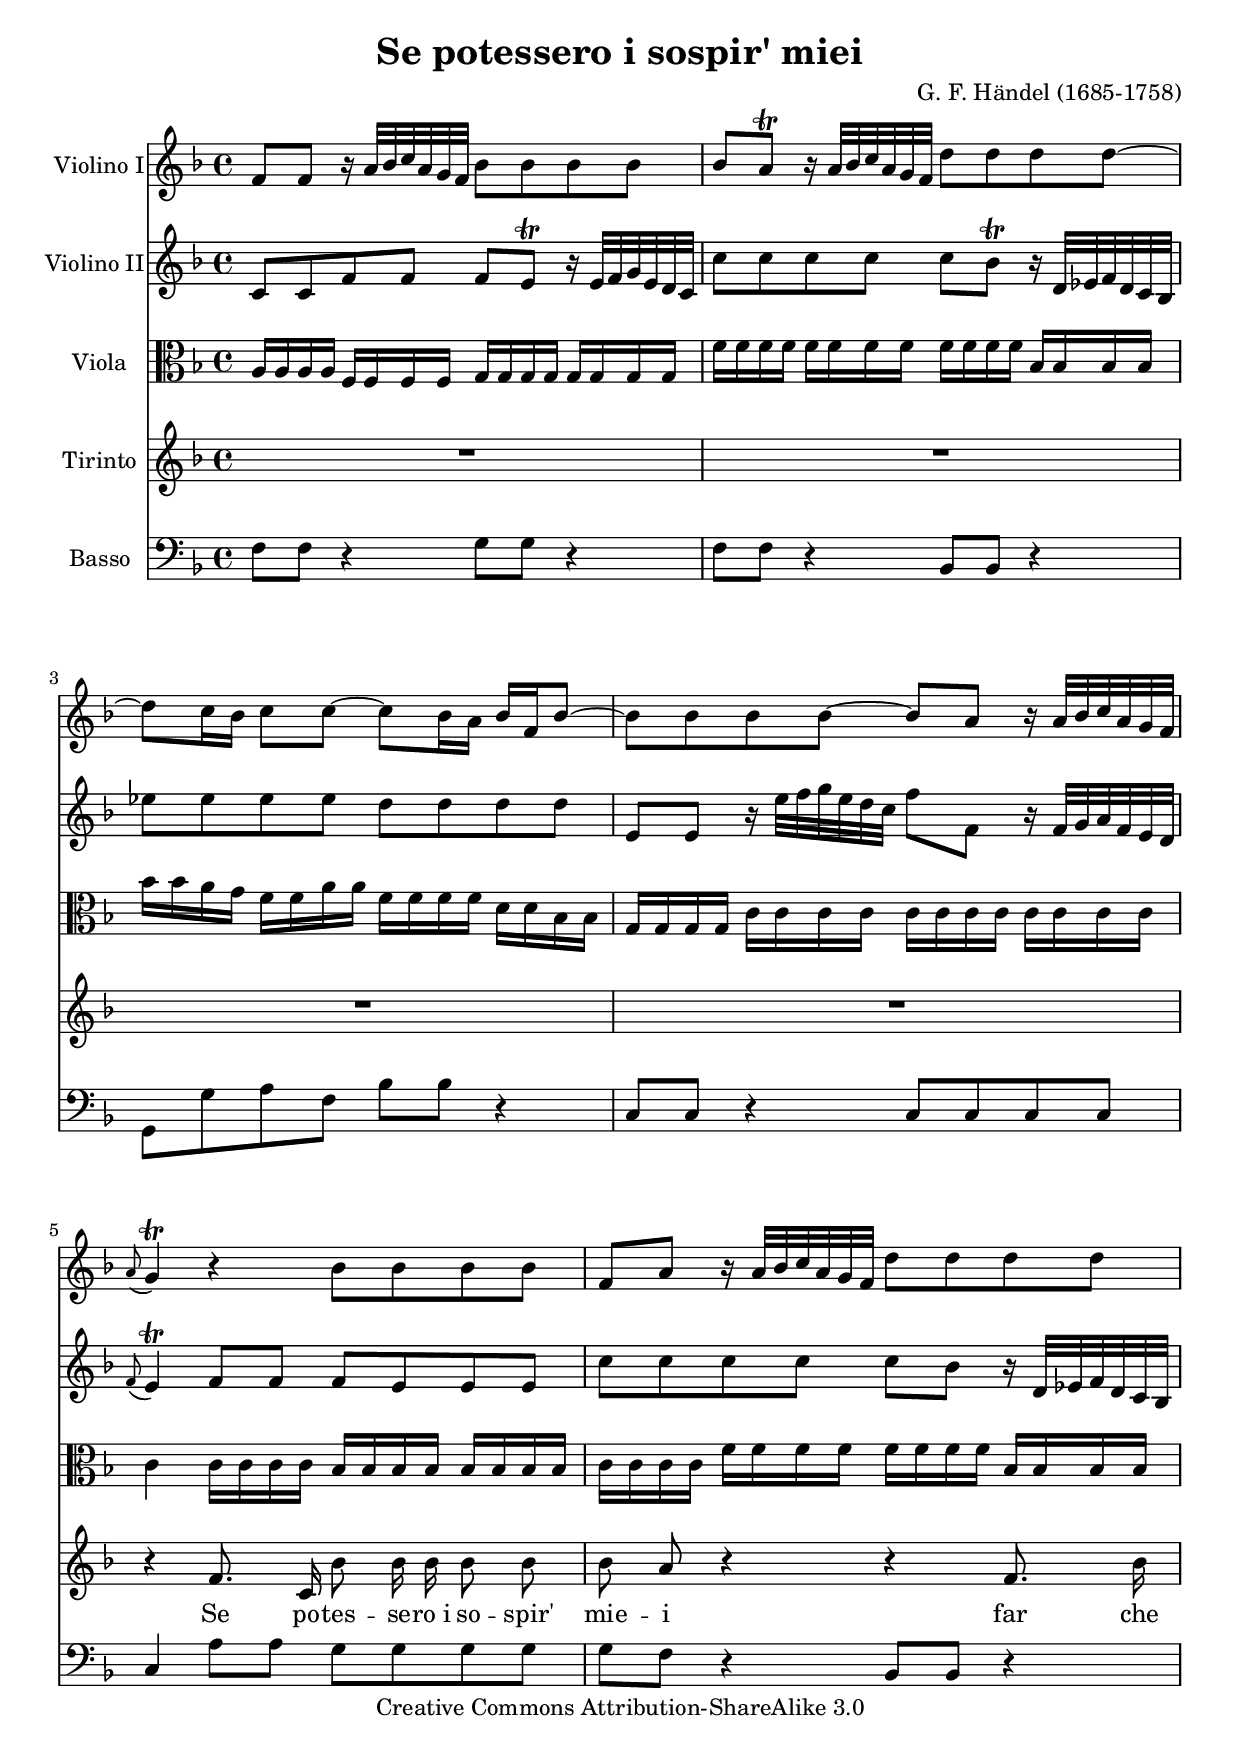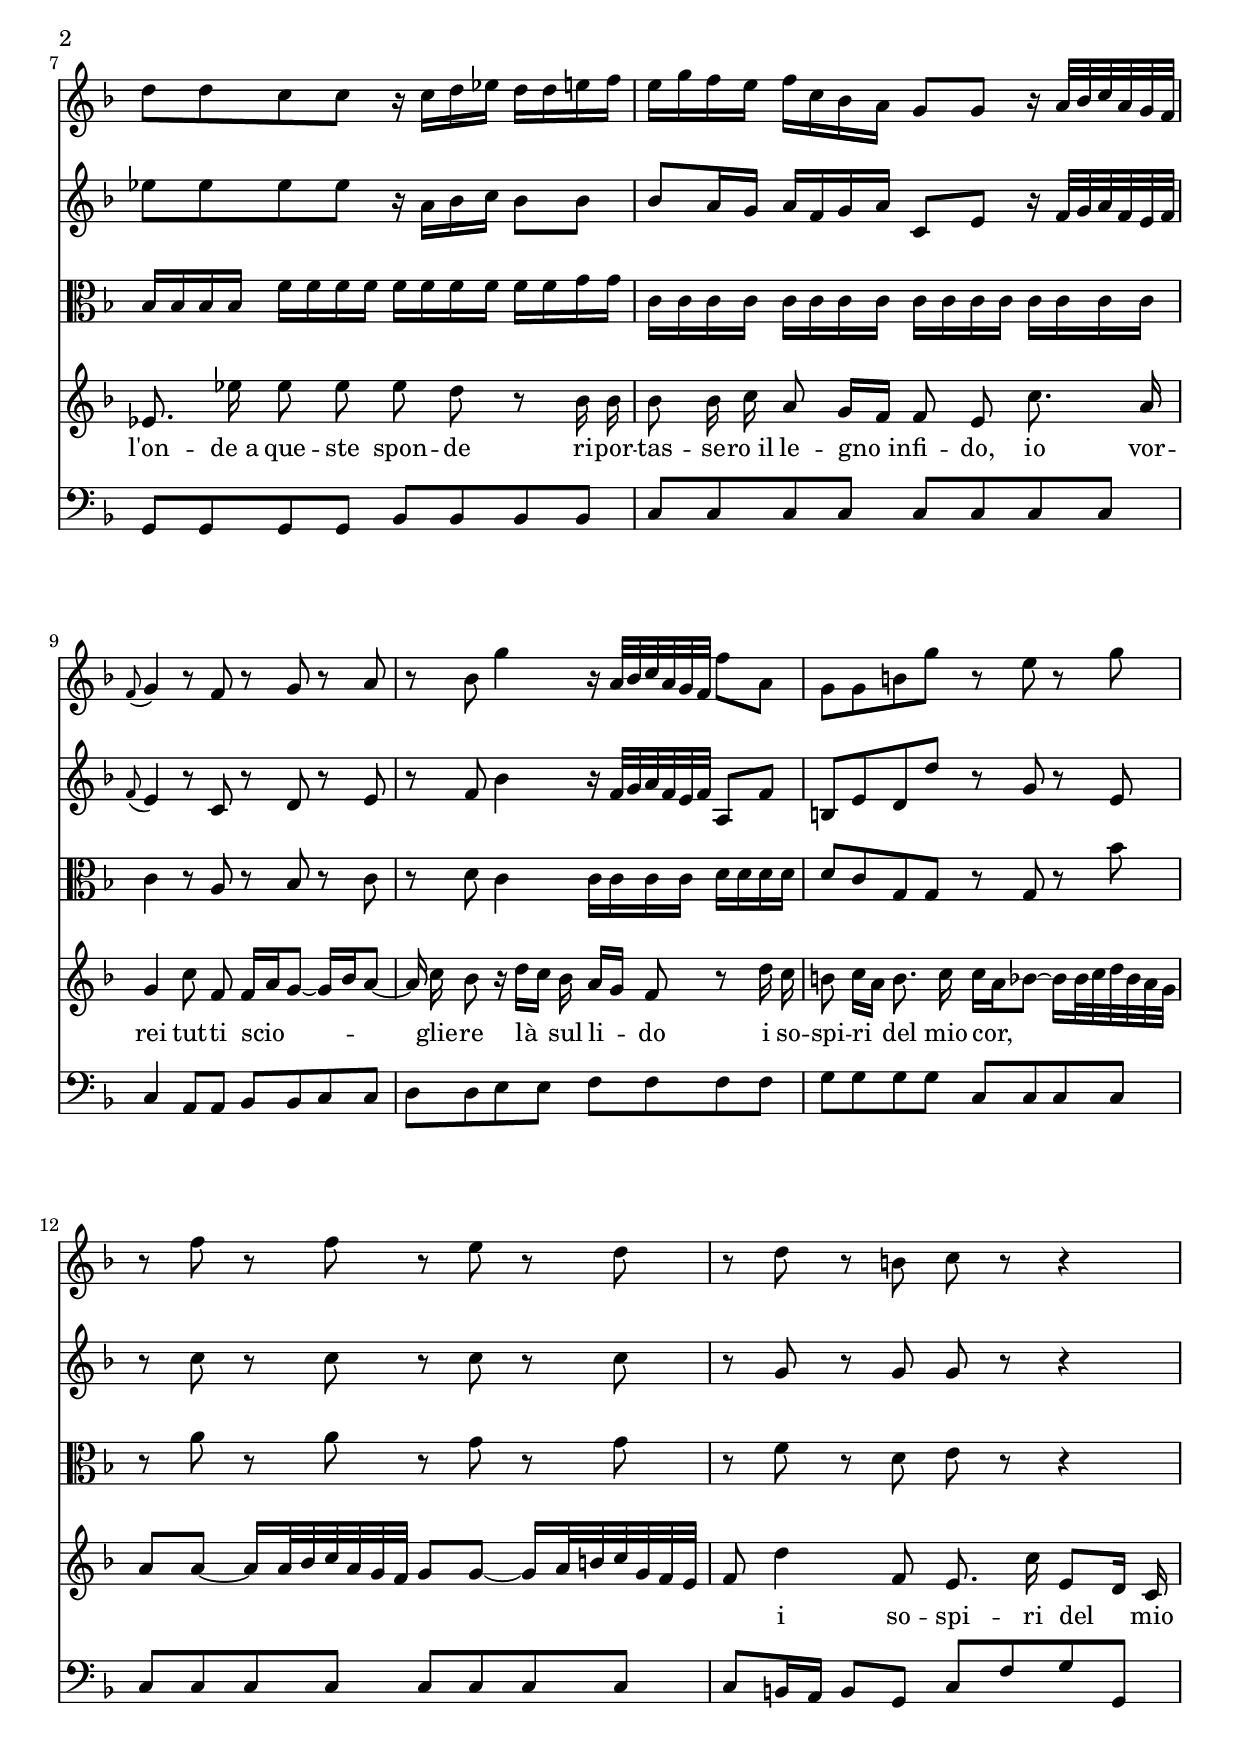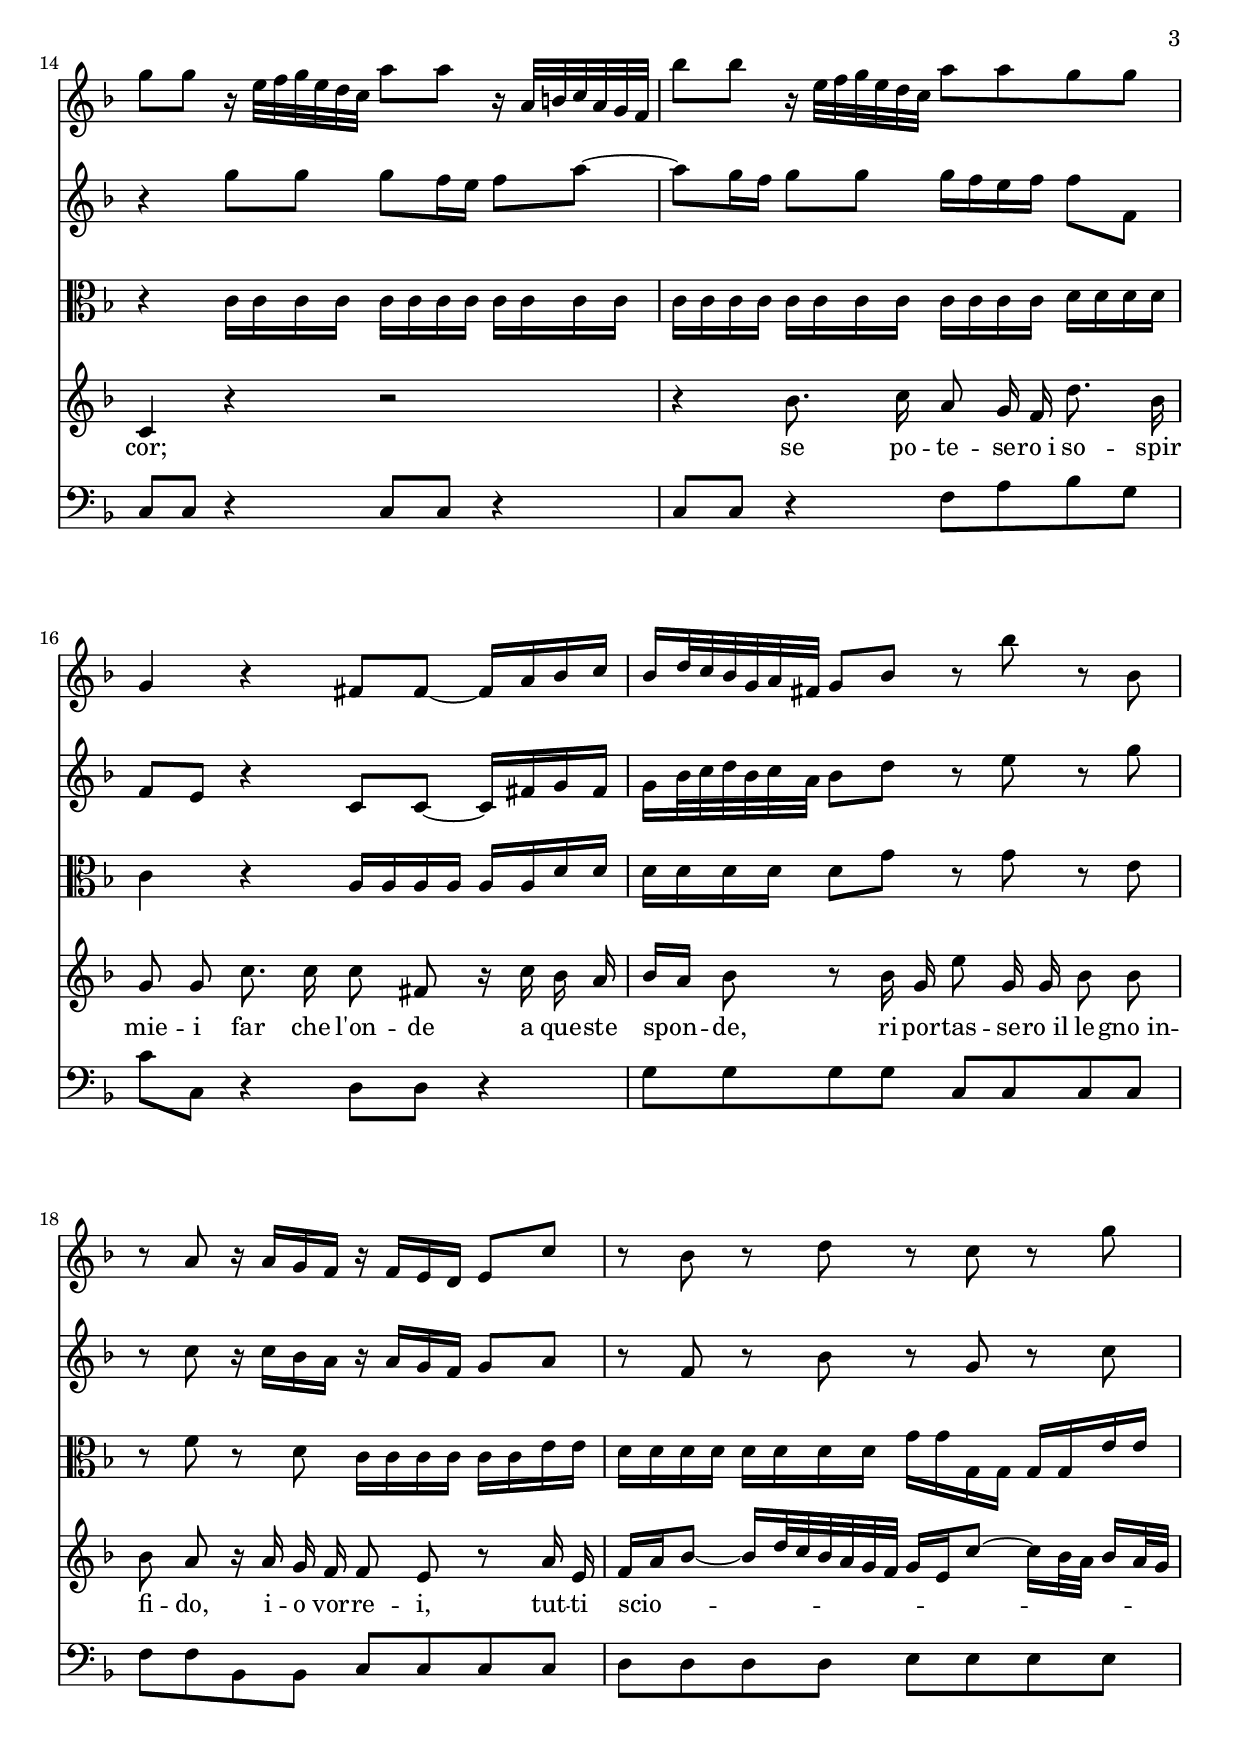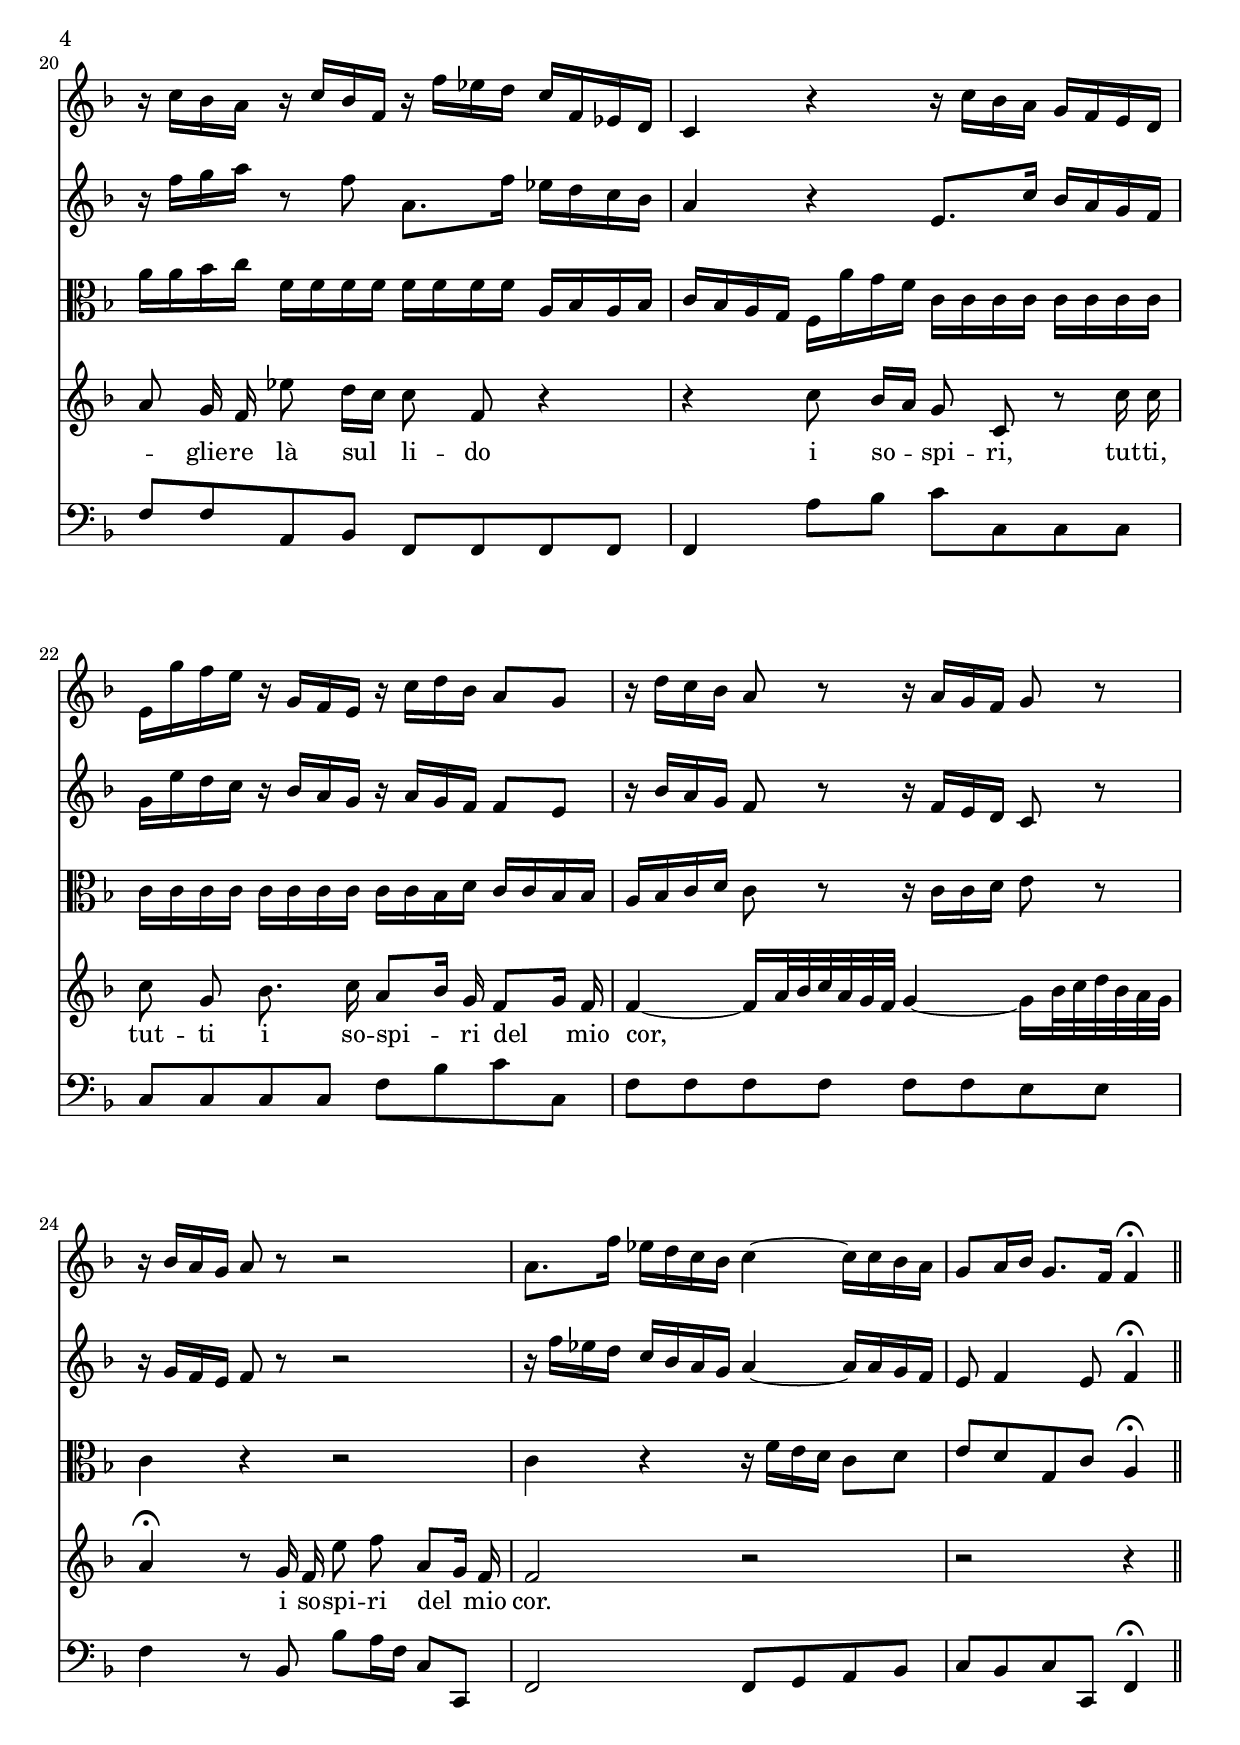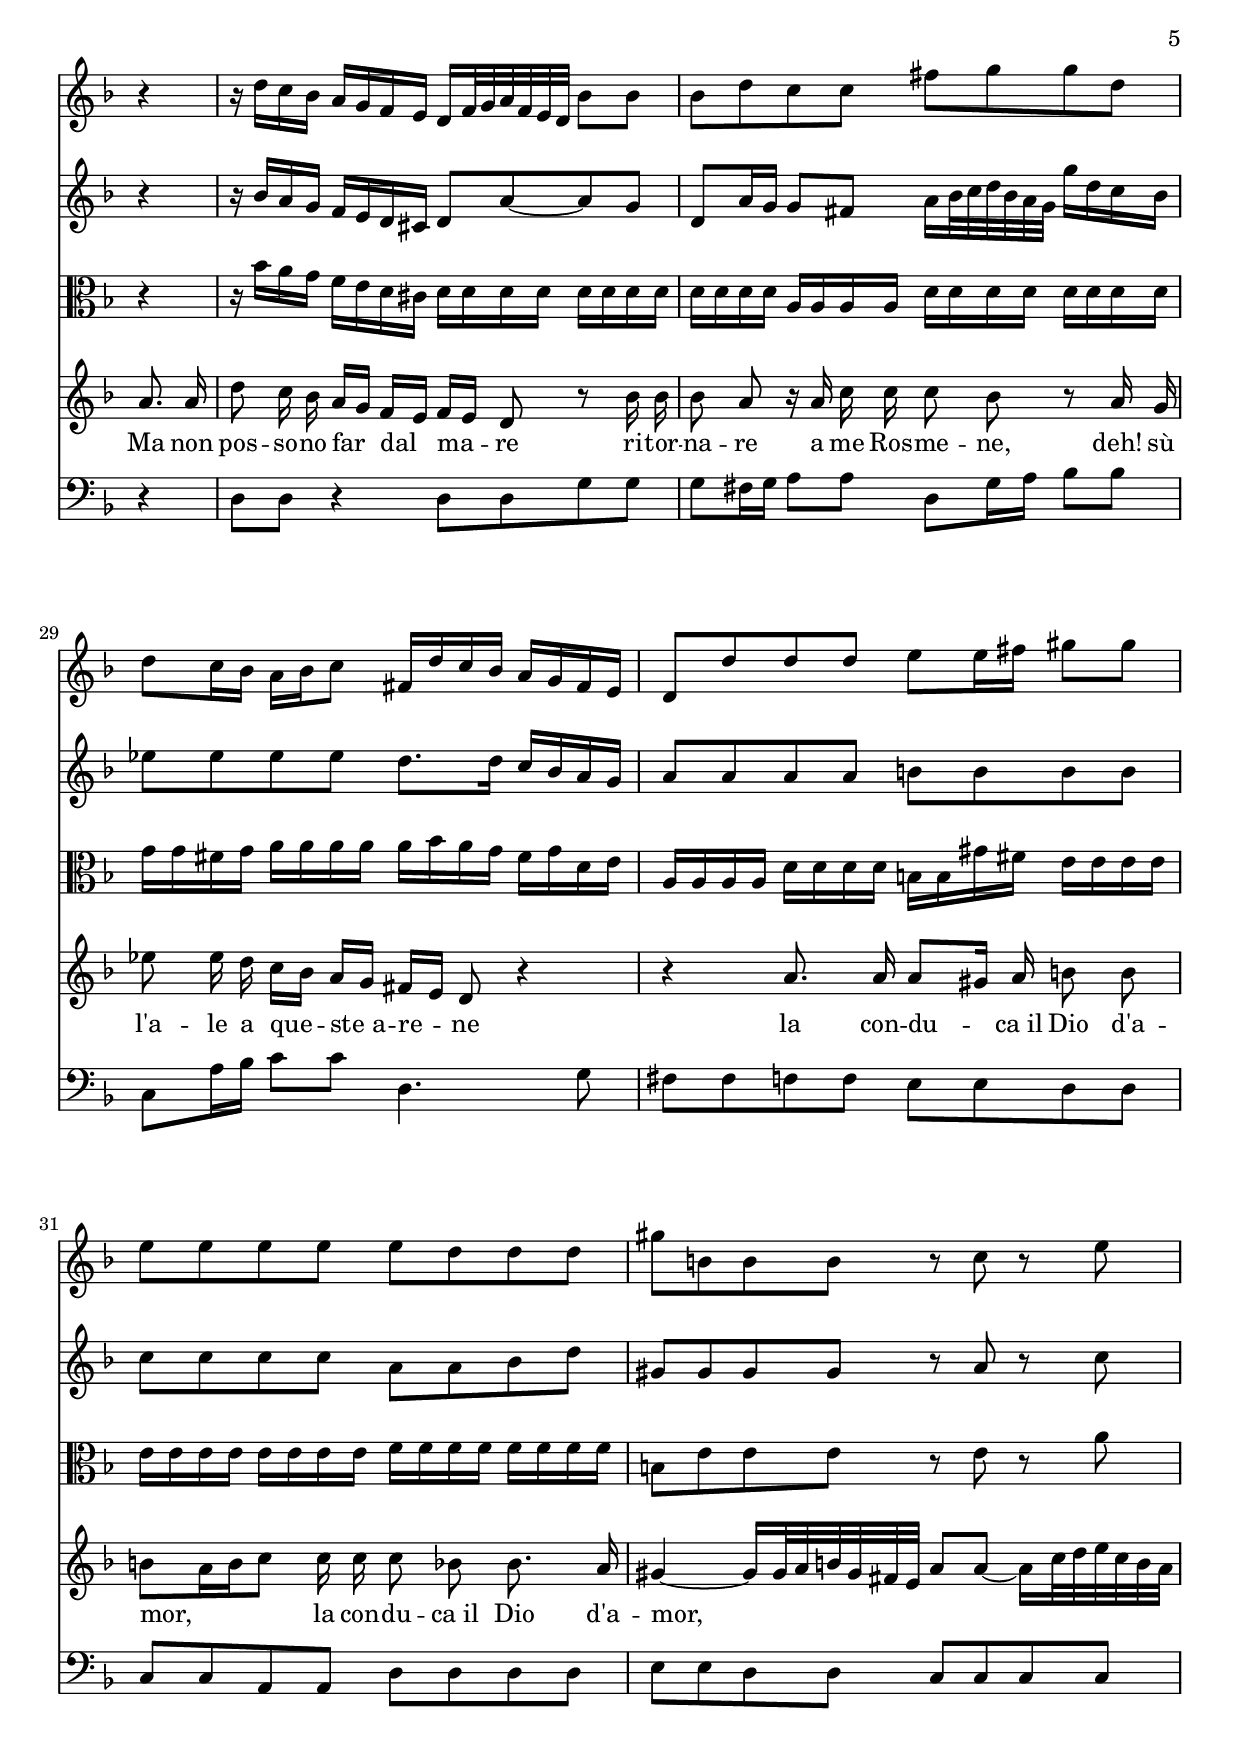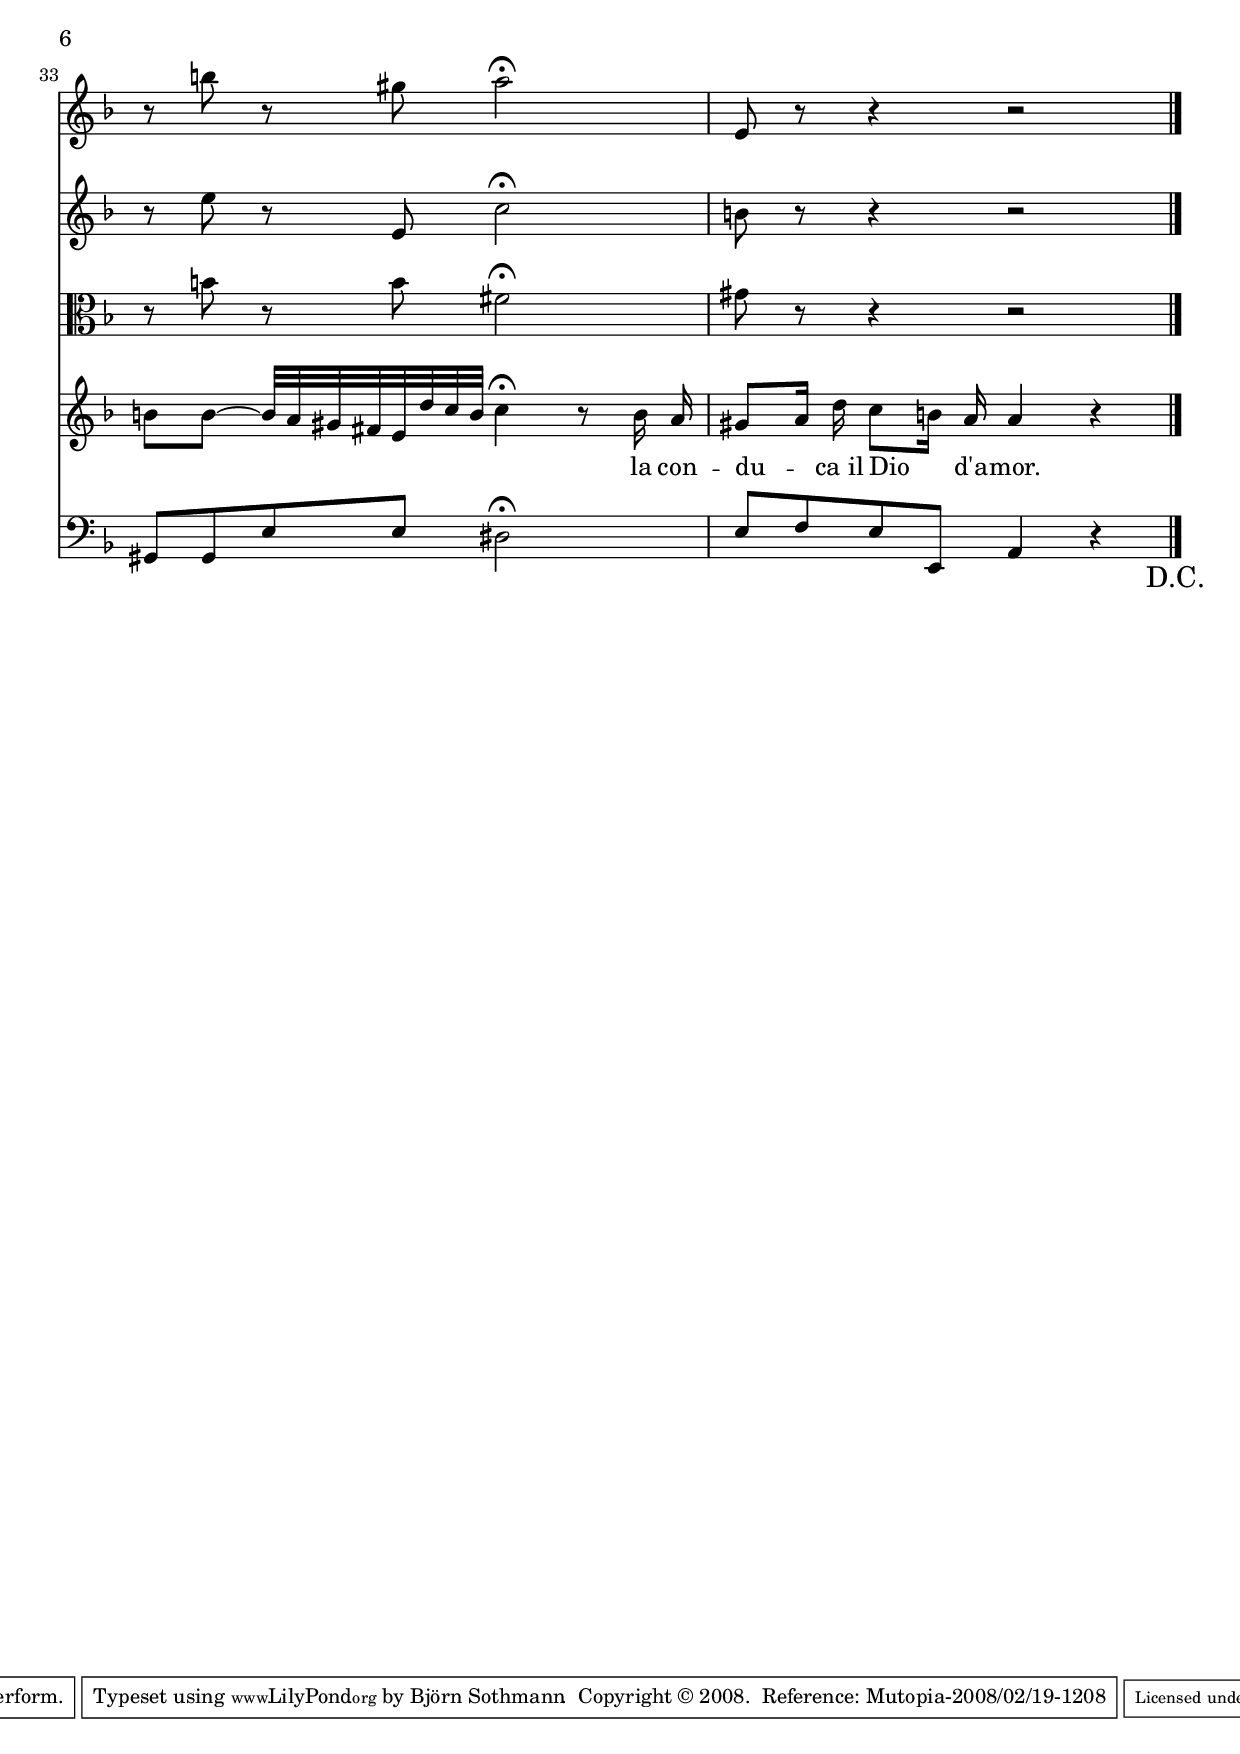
% Created on Tue Jan 01 11:38:27 CET 2008
\version "2.10.33"

\header {
	title = "Se potessero i sospir' miei"
	composer = "G. F. Händel (1685-1758)"
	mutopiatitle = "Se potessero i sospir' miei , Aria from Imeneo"
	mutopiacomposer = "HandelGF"
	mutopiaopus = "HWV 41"
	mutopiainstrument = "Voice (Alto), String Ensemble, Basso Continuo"
	date = "1738-1740"
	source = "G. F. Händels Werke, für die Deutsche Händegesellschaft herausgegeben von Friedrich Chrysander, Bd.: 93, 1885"
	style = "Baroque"
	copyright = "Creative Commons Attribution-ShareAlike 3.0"
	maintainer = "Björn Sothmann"
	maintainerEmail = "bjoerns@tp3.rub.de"
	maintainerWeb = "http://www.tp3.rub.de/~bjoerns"
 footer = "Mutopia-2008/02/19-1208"
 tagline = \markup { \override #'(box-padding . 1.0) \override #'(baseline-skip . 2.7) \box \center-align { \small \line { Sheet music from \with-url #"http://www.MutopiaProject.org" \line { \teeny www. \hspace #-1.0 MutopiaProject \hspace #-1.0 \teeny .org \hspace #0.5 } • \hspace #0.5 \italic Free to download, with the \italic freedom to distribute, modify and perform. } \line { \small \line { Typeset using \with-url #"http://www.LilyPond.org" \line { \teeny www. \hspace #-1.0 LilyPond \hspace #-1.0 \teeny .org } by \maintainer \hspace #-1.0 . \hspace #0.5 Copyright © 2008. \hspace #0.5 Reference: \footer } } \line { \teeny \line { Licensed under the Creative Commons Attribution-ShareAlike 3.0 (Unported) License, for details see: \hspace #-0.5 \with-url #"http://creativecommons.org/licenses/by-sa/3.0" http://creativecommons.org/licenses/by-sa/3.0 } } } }
}

\include "deutsch.ly"

verse= \lyricmode {
Se po -- tes -- se -- ro_i so -- spir' mie -- i far che l'on -- de_a que -- ste spon -- de ri -- por -- tas -- se -- ro_il le -- gno_in -- fi -- do, io vor -- rei tut -- ti scio -- glie -- re là sul li -- do i so -- spi -- ri del mio cor, i so -- spi -- ri del mio cor; se po -- te -- se -- ro_i so -- spir mie -- i far che l'on -- de a que -- ste spon -- de, ri -- por -- tas -- se -- ro_il le -- gno_in -- fi -- do, i -- o vor -- re -- i, tut -- ti scio -- glie -- re là sul li -- do i so -- spi -- ri, tut -- ti, tut -- ti i so -- spi -- ri del mio cor, i so -- spi -- ri del mio cor.
Ma non pos -- so -- no far dal ma -- re ri -- tor -- na -- re a me Ros -- me -- ne, deh! sù l'a -- le a que -- ste_a -- re -- ne la con -- du -- ca_il Dio d'a -- mor, la con -- du -- ca_il Dio d'a -- mor, la con -- du -- ca_il Dio d'a -- mor.
}
 

staffViolin = \new Staff  {
	\time 4/4
	\override Score.MetronomeMark #'stencil = ##f
	\tempo 4 = 40 
	\set Staff.instrumentName="Violino I"
	\set Staff.midiInstrument="violin"
	\key f \major
	\clef treble
	\relative c' {
		f8 f r16 a32 b c a g f b8 b b b |
		b a\trill r16 a32 b c a g f d'8 d d d~ |
		d c16 b c8 c~ c b16 a b f b8~ |
		b b b b~ b a r16 a32 b c a g f |
		\appoggiatura a8 g4\trill r b8 b b b |
		f a r16 a32 b c a g f d'8 d d d |
		d d c c r16 c d es d d e f |
		e g f e f c b a g8 g r16 a32 b c a g f |
		\appoggiatura f8 g4 r8 f r g r a |
		r b g'4 r16 a,32 b c a g f f'8 a, |
		g g h g' r e r g |
		r f r f r e r d |
		r d r h c r r4 |
		g'8 g r16 e32 f g e d c a'8 a r16 a,32 h c a g f |
		b'8 b r16 e,32 f g e d c a'8 a g g |
		g,4 r fis8 fis~ fis16 a b c |
		b d32 c b g a fis g8 b r b' r b, |
		r a r16 a g f r f e d e8 c' |
		r b r d r c r g' |
		r16 c, b a r c b f r f' es d c f, es d |
		c4 r r16 c' b a g f e d |
		e g' f e r g, f e r c' d b a8 g |
		r16 d' c b a8 r r16 a g f g8 r |
		r16 b a g a8 r r2 |
		a8. f'16 es d c b c4~ c16 c b a |
		g8 a16 b g8. f16 f4\fermata \bar "||" r4 |
		r16 d' c b a g f e d f32 g a f e d b'8 b |
		b d c c fis g g d |
		d c16 b a b c8 fis,16 d' c b a g fis e |
		d8 d' d d e e16 fis gis8 gis |
		e e e e e d d d |
		gis h, h h r c r e |
		r h' r gis a2\fermata |
		e,8 r r4 r2 \override Score.RehearsalMark #'direction = #DOWN \once \override Score.RehearsalMark #'break-visibility =
		#begin-of-line-invisible \mark \markup { "D.C." } |
	\bar "|."
	}

}
staffViolinII = \new Staff  {
	\set Staff.instrumentName="Violino II"
	\set Staff.midiInstrument="violin"
	\key f \major
	\clef treble
	\relative c' {
		c8 c f f f e\trill r16 e32 f g e d c |
		c'8 c c c c b\trill r16 d,32 es f d c b |
		es'8 es es es d d d d |
		e, e r16 e'32 f g e d c f8 f, r16 f32 g a f e d |
		\appoggiatura f8 e4\trill f8 f f e e e |
		c' c c c c b r16 d,32 es f d c b |
		es'8 es es es r16 a, b c b8 b |
		b a16 g a f g a c,8 e r16 f32 g a f e f |
		\appoggiatura f8 e4 r8 c r d r e |
		r f b4 r16 f32 g a f e f a,8 f' |
		h,8 e d d' r g, r e |
		r c' r c r c r c |
		r g r g g r r4 |
		r4 g'8 g g f16 e f8 a~ |
		a g16 f g8 g g16 f e f f8 f, |
		f e r4 c8 c~ c16 fis g fis |
		g b32 c d b c a b8 d r e r g |
		r c, r16 c b a r a g f g8 a |
		r f r b r g r c |
		r16 f g a r8 f a,8. f'16 es d c b |
		a4 r e8. c'16 b a g f |
		g e' d c r b a g r a g f f8 e |
		r16 b' a g f8 r r16 f e d c8 r |
		r16 g' f e f8 r r2 |
		r16 f' es d c b a g a4~ a16 a g f |
		e8 f4 e8 f4\fermata \bar "||" r4 |
		r16 b a g f e d cis d8 a'~ a g |
		d a'16 g g8 fis a16 b32 c d b a g g'16 d c b |
		es8 es es es d8. d16 c b a g |
		a8 a a a h h h h |
		c c c c a a b d |
		gis, gis gis gis r a r c |
		r e r e, c'2\fermata |
		h8 r r4 r2 |
	\bar "|."
	}

}
staffViola = \new Staff  {
	\set Staff.instrumentName="Viola"
	\set Staff.midiInstrument="viola"
	\key f \major
	\clef alto
	\relative c' {
		a16 a a a f f f f g g g g g g g g |
		f' f f f f f f f f f f f b, b b b |
		b' b a g f f a a f f f f d d b b |
		g g g g c c c c c c c c c c c c |
		c4 c16 c c c b b b b b b b b |
		c c c c f f f f f f f f b, b b b |
		b b b b f' f f f f f f f f f g g |
		c, c c c c c c c c c c c c c c c |
		c4 r8 a r b r c |
		r d c4 c16 c c c d d d d |
		d8 c g g r g r b' |
		r a r a r g r g |
		r f r d e r r4 |
		r4 c16 c c c c c c c c c c c |
		c c c c c c c c c c c c d d d d |
		c4 r a16 a a a a a d d |
		d d d d d8 g r g r e |
		r f r d c16 c c c c c e e |
		d d d d d d d d g g g, g g g e' e |
		a a b c f, f f f f f f f a, b a b |
		c b a g f a' g f c c c c c c c c |
		c c c c c c c c c c b d c c b b |
		a b c d c8 r r16 c c d e8 r |
		c4 r r2 |
		c4 r r16 f e d c8 d |
		e d g, c a4\fermata \bar "||" r4 |
		r16 b' a g f e d cis d d d d d d d d |
		d d d d a a a a d d d d d d d d |
		g g fis g a a a a a b a g fis g d e |
		a, a a a d d d d h h gis' fis e e e e |
		e e e e e e e e f f f f f f f f |
		h,8 e e e r e r a |
		r h r h fis2\fermata |
		gis8 r r4 r2 |
	\bar "|."
	}

}
staffAlto = \new Staff  {
	\set Staff.instrumentName="Tirinto"
	\set Staff.midiInstrument="oboe"
	\key f \major
	\clef treble
	\relative c' { 	
		\context Voice = "melodyAlt" {
			\dynamicUp
			\autoBeamOff
			R1*4 |
			r4 f8. c16 b'8 b16 b b8 b |
			b a r4 r f8. b16 |
			es,8. es'16 es8 es es d r b16 b |
			b8 b16 c a8 g16[ f] f8 e c'8. a16 |
			g4 c8 f, f16[\melisma a g8~] g16[ b a8~] |
			a16\melismaEnd c b8 r16 d[ c]b a[ g] f8 r8 d'16 c |
			h8 c16[ a] h8. c16 c16[\melisma a b8~] b16[ b32 c d b a g] |
			a8[ a~] a16[ a32 b c a g f] g8[ g~] g16[ a32 h c g f e] |
			f8\melismaEnd d'4 f,8 e8. c'16 e,8[ d16] c |
			c4 r r2 |
			r4 b'8. c16 a8 g16 f d'8. b16 |
			g8 g c8. c16 c8 fis, r16 c' b a |
			b[ a] b8 r b16 g e'8 g,16 g b8 b |
			b a r16 a g f f8 e r a16 e |
			f[\melisma a b8~] b16[d32 c b a g f] g16[ e c'8~] c16[ b32 a] b16[ a32 g] |
			a8\melismaEnd g16 f es'8 d16[ c] c8 f, r4 |
			r c'8 b16[ a] g8 c, r c'16 c |
			c8 g b8. c16 a8[ b16] g f8[ g16] f |
			f4~\melisma f16[ a32 b c a g f] g4~ g16[ b32 c d b a g] |
			a4\fermata\melismaEnd r8 g16 f e'8 f a,[ g16] f |
			f2 r |
			r r4 \bar "||" a8. a16 |
			d8 c16 b a[ g] f[ e] f[ e] d8 r b'16 b |
			b8 a r16 a c c c8 b r a16 g |
			es'8 es16 d c[ b] a[g]fis[ e] d8 r4 |
			r a'8. a16 a8[ gis16] a h8 h |
			h[ a16 h c8] c16 c c8 b b8. a16 |
			gis4~\melisma gis16[ gis32 a h gis fis e] a8[ a~] a16[ c32 d e c h a] |
			h8[ h~] h32[ a gis fis e d' c h] c4\fermata\melismaEnd r8 h16 a |
			gis8[ a16] d c8[ h16] a a4 r |
		}

	\bar "|."
	}

}
staffCello = \new Staff  {
	\set Staff.instrumentName="Basso"
	\set Staff.midiInstrument="harpsichord"
	\key f \major
	\clef bass
	\relative c { 	
		f8 f r4 g8 g r4 |
		f8 f r4 b,8 b r4 |
		g8 g' a f b b r4 |
		c,8 c r4 c8 c c c |
		c4 a'8 a g g g g |
		g f r4 b,8 b r4 |
		g8 g g g b b b b |
		c c c c c c c c |
		c4 a8 a b b c c |
		d d e e f f f f |
		g g g g c, c c c |
		c c c c c c c c |
		c h16 a h8 g c f g g, |
		c c r4 c8 c r4 |
		c8 c r4 f8 a b g |
		c c, r4 d8 d r4 |
		g8 g g g c, c c c |
		f f b, b c c c c |
		d d d d e e e e |
		f f a, b f f f f |
		f4 a'8 b c c, c c |
		c c c c f b c c, |
		f f f f f f e e |
		f4 r8 b, b' a16 f c8 c, |
		f2 f8 g a b |
		c b c c, f4\fermata \bar "||" r4 |
		d'8 d r4 d8 d g g |
		g fis16 g a8 a d, g16 a b8 b |
		c, a'16 b c8 c d,4. g8 |
		fis fis f f e e d d |
		c c a a d d d d |
		e e d d c c c c |
		gis gis e' e dis2\fermata |
		e8 f e e, a4 r |
	\bar "|."
	}

}


\score {
	<<
		\staffViolin
		\staffViolinII
		\staffViola
		\staffAlto
		\context Lyrics = "lmelodyAlt" \lyricmode  { \lyricsto "melodyAlt" \verse }
		
		\staffCello
	>>
	
	\midi {
	}

	\layout  {
	}
}

\paper {
}

